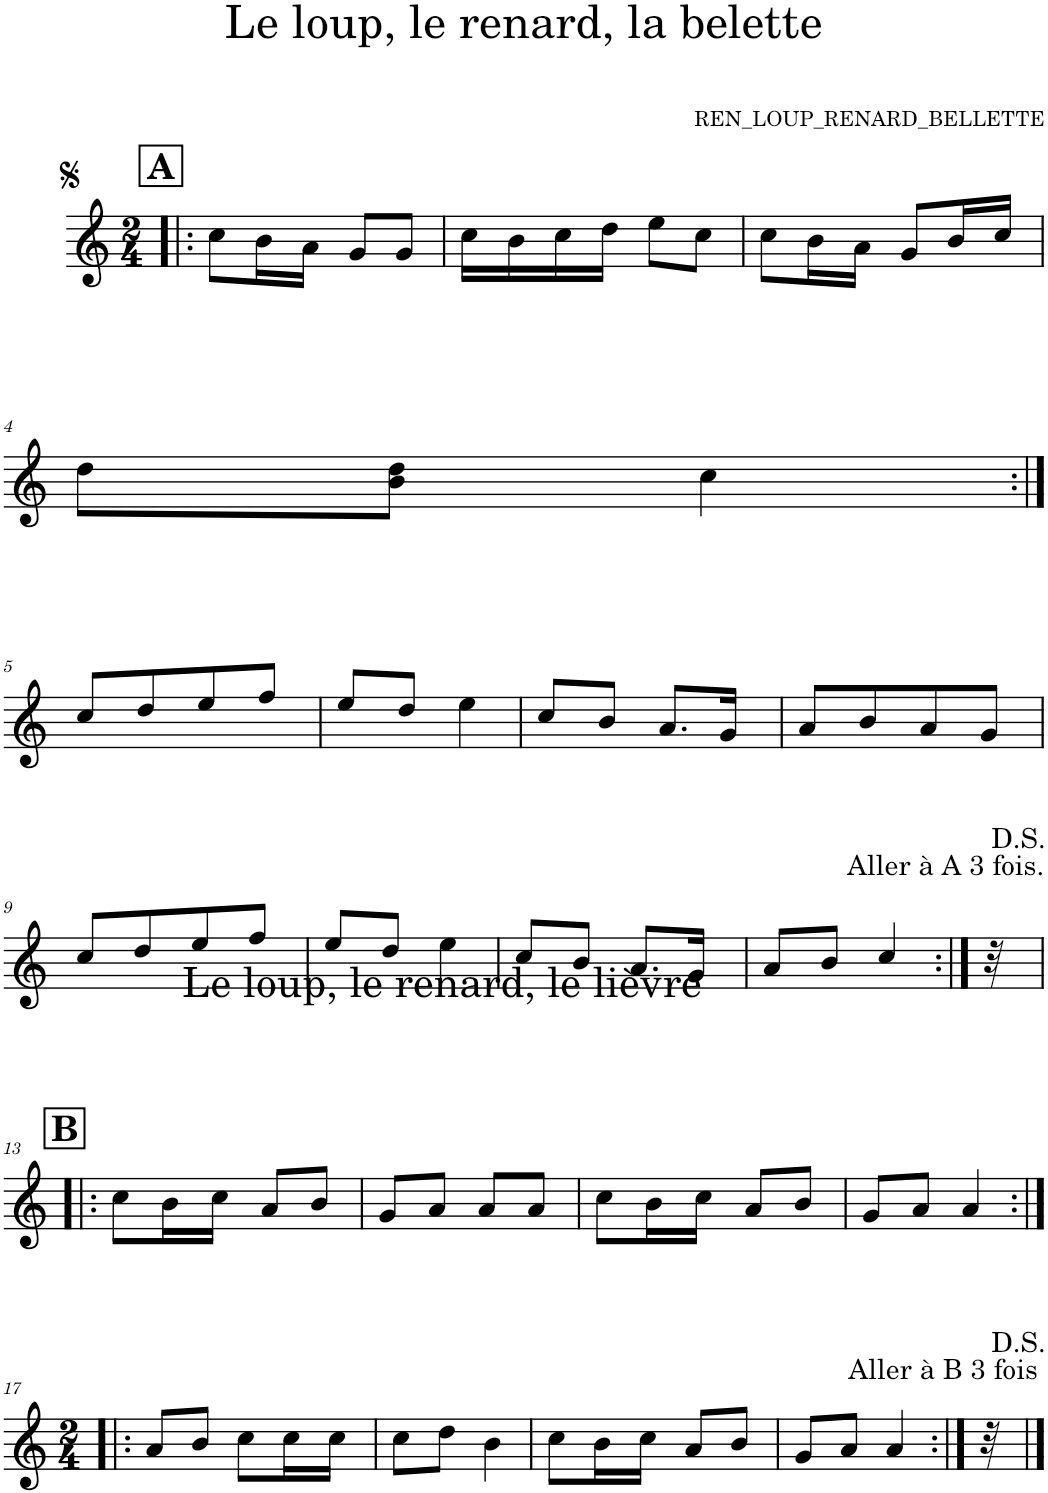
**kern
*part1
*staff1
*I"Voice
*I'V
*clefG2
*k[]
*M2/4
!!LO:REH:place=s1:a:B:cj:fs=14:t=A
=1!|:
8cc\L
16b\L
16a\JJ
8g/L
8g/J
=2
16cc\LL
16b\
16cc\
16dd\JJ
8ee\L
8cc\J
=3
8cc\L
16b\L
16a\JJ
8g/L
16b/L
16cc/JJ
!!LO:LB:g=z
=4
8dd\L
8b\ 8dd\J
4cc\
!!LO:LB:g=z
=5:|!
8cc/L
8dd/
8ee/
8ff/J
=6
8ee/L
8dd/J
4ee\
=7
8cc/L
8b/J
8.a/L
16g/Jk
=8
8a/L
8b/
8a/
8g/J
!!LO:LB:g=z
=9
8cc/L
8dd/
8ee/
8ff/J
=10
8ee/L
8dd/J
4ee\
=11
8cc/L
8b/J
8.a/L
16g/Jk
=12
8a/L
8b/J
4cc/
!LO:TX:a:t=Aller à A 3 fois.
=12X1:|!
32r
!!LO:LB:g=z
!!LO:REH:place=s1:a:B:cj:fs=14:t=B
=13!|:
8cc\L
16b\L
16cc\JJ
8a/L
8b/J
=14
8g/L
8a/J
8a/L
8a/J
=15
8cc\L
16b\L
16cc\JJ
8a/L
8b/J
=16
8g/L
8a/J
4a/
!!LO:LB:g=z
=17:|!|:
*M2/4
8a/L
8b/J
8cc\L
16cc\L
16cc\JJ
=18
8cc\L
8dd\J
4b\
=19
8cc\L
16b\L
16cc\JJ
8a/L
8b/J
=20
8g/L
8a/J
4a/
!LO:TX:a:t=Aller à B 3 fois
=20X2:|!
32r
==
*-
